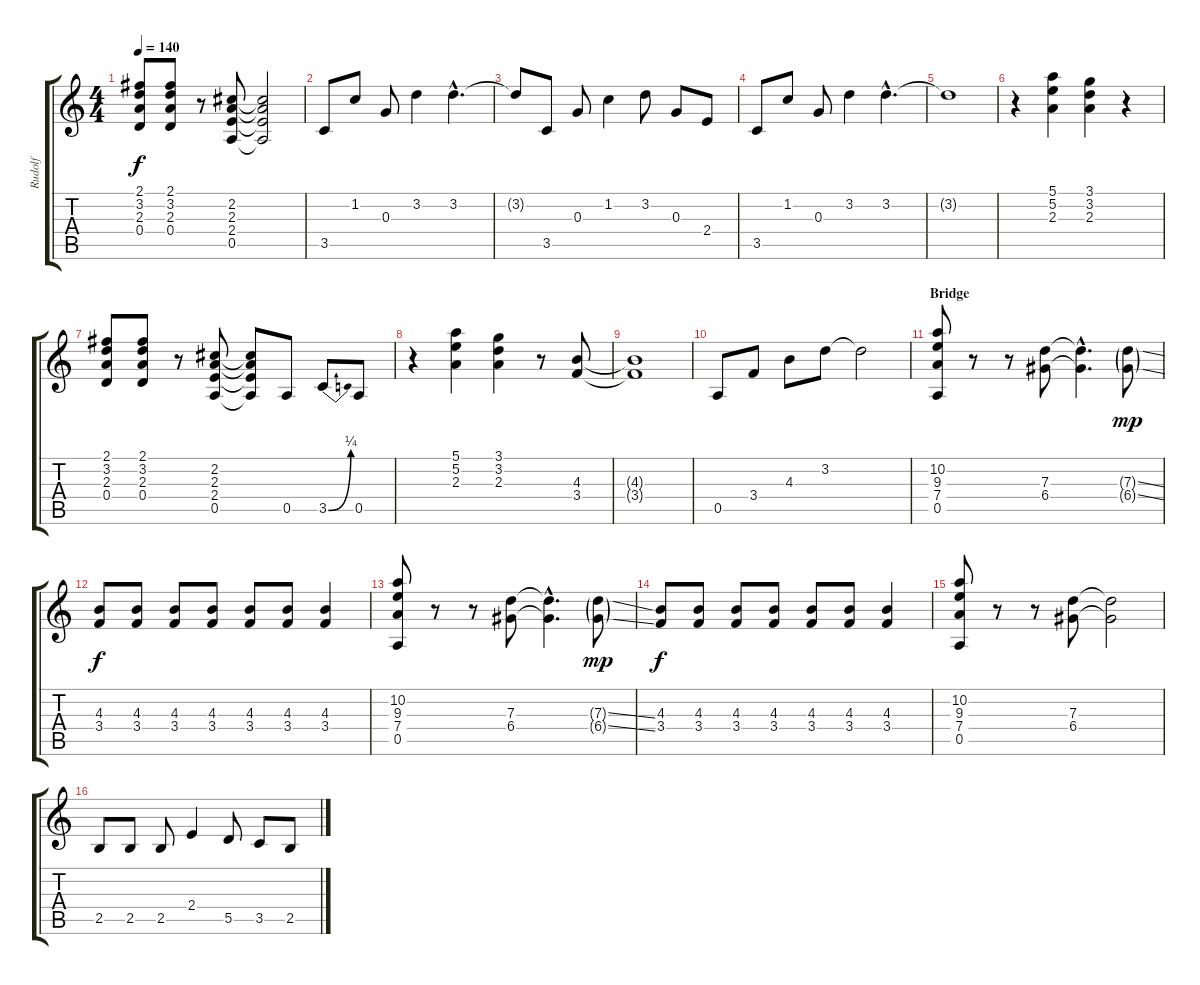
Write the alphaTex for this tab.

\track ("Rudolf" "Rudolf") {instrument distortionguitar}
\staff {score tabs}
\tuning (E4 B3 G3 D3 A2 E2) {hide}
\ts (4 4)
\tempo 140
\clef g2
\ks c
(2.1 3.2 2.3 0.4).8{dy f} (2.1 3.2 2.3 0.4).8 r.8 (2.2 2.3 2.4 0.5).8 (2.2{t} 2.3{t} 2.4{t} 0.5{t}).2 |
3.5.8 1.2.8 0.3.8 3.2.4 3.2{hac}.4{d} |
3.2{t}.8 3.5.8 0.3.8 1.2.4 3.2.8 0.3.8 2.4.8 |
3.5.8 1.2.8 0.3.8 3.2.4 3.2{hac}.4{d} |
3.2{t}.1 |
r.4 (5.1 5.2 2.3).4 (3.1 3.2 2.3).4 r.4 |
(2.1 3.2 2.3 0.4).8 (2.1 3.2 2.3 0.4).8 r.8 (2.2 2.3 2.4 0.5).8 (2.2{t} 2.3{t} 2.4{t} 0.5{t}).8 0.5.8 3.5{be (bend 0 0 60 1)}.8 0.5.8 |
r.4 (5.1 5.2 2.3).4 (3.1 3.2 2.3).4 r.8 (4.3 3.4).8 |
(4.3{t} 3.4{t}).1 |
0.5.8 3.4.8 4.3.8 3.2.8 3.2{t}.2 |
\section ("" "Bridge")
(10.2 9.3 7.4 0.5).8 r.8 r.8 (7.3 6.4).8 (7.3{hac t} 6.4{hac t}).4{d} (7.3{ss g} 6.4{ss g}).8{dy mp} |
(4.3 3.4).8{dy f} (4.3 3.4).8 (4.3 3.4).8 (4.3 3.4).8 (4.3 3.4).8 (4.3 3.4).8 (4.3 3.4).4 |
(10.2 9.3 7.4 0.5).8 r.8 r.8 (7.3 6.4).8 (7.3{hac t} 6.4{hac t}).4{d} (7.3{ss g} 6.4{ss g}).8{dy mp} |
(4.3 3.4).8{dy f} (4.3 3.4).8 (4.3 3.4).8 (4.3 3.4).8 (4.3 3.4).8 (4.3 3.4).8 (4.3 3.4).4 |
(10.2 9.3 7.4 0.5).8 r.8 r.8 (7.3 6.4).8 (7.3{t} 6.4{t}).2 |
2.5.8 2.5.8 2.5.8 2.4.4 5.5.8 3.5.8 2.5.8
